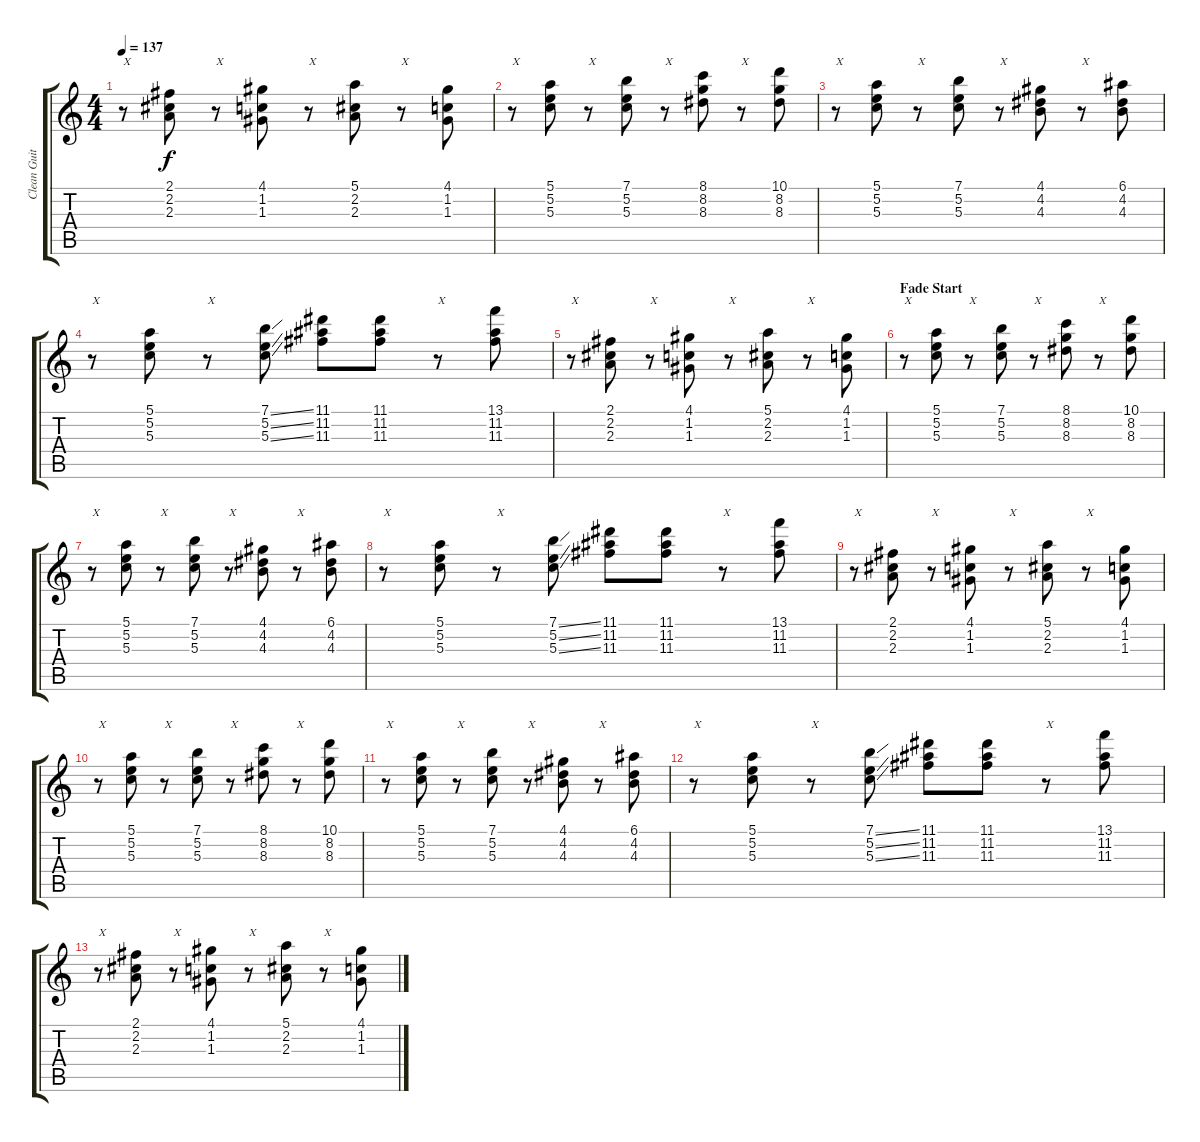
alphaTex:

\track ("Clean Guitar" "Clean Guit") {instrument electricguitarclean}
\staff {score tabs}
\tuning (E4 B3 G3 D3 A2 E2) {hide}
\ts (4 4)
\tempo 137
\clef g2
\ks c
r.8{txt "X" dy f} (2.1 2.2 2.3).8 r.8{txt "X"} (4.1 1.2 1.3).8 r.8{txt "X"} (5.1 2.2 2.3).8 r.8{txt "X"} (4.1 1.2 1.3).8 |
r.8{txt "X"} (5.1 5.2 5.3).8 r.8{txt "X"} (7.1 5.2 5.3).8 r.8{txt "X"} (8.1 8.2 8.3).8 r.8{txt "X"} (10.1 8.2 8.3).8 |
r.8{txt "X"} (5.1 5.2 5.3).8 r.8{txt "X"} (7.1 5.2 5.3).8 r.8{txt "X"} (4.1 4.2 4.3).8 r.8{txt "X"} (6.1 4.2 4.3).8 |
r.8{txt "X"} (5.1 5.2 5.3).8 r.8{txt "X"} (7.1{ss} 5.2{ss} 5.3{ss}).8 (11.1 11.2 11.3).8 (11.1 11.2 11.3).8 r.8{txt "X"} (13.1 11.2 11.3).8 |
r.8{txt "X"} (2.1 2.2 2.3).8 r.8{txt "X"} (4.1 1.2 1.3).8 r.8{txt "X"} (5.1 2.2 2.3).8 r.8{txt "X"} (4.1 1.2 1.3).8 |
\section ("" "Fade Start")
r.8{txt "X"} (5.1 5.2 5.3).8{volume 0} r.8{txt "X"} (7.1 5.2 5.3).8 r.8{txt "X"} (8.1 8.2 8.3).8 r.8{txt "X"} (10.1 8.2 8.3).8 |
r.8{txt "X"} (5.1 5.2 5.3).8 r.8{txt "X"} (7.1 5.2 5.3).8 r.8{txt "X"} (4.1 4.2 4.3).8 r.8{txt "X"} (6.1 4.2 4.3).8 |
r.8{txt "X"} (5.1 5.2 5.3).8 r.8{txt "X"} (7.1{ss} 5.2{ss} 5.3{ss}).8 (11.1 11.2 11.3).8 (11.1 11.2 11.3).8 r.8{txt "X"} (13.1 11.2 11.3).8 |
r.8{txt "X"} (2.1 2.2 2.3).8 r.8{txt "X"} (4.1 1.2 1.3).8 r.8{txt "X"} (5.1 2.2 2.3).8 r.8{txt "X"} (4.1 1.2 1.3).8 |
r.8{txt "X"} (5.1 5.2 5.3).8 r.8{txt "X"} (7.1 5.2 5.3).8 r.8{txt "X"} (8.1 8.2 8.3).8 r.8{txt "X"} (10.1 8.2 8.3).8 |
r.8{txt "X"} (5.1 5.2 5.3).8 r.8{txt "X"} (7.1 5.2 5.3).8 r.8{txt "X"} (4.1 4.2 4.3).8 r.8{txt "X"} (6.1 4.2 4.3).8 |
r.8{txt "X"} (5.1 5.2 5.3).8 r.8{txt "X"} (7.1{ss} 5.2{ss} 5.3{ss}).8 (11.1 11.2 11.3).8 (11.1 11.2 11.3).8 r.8{txt "X"} (13.1 11.2 11.3).8 |
r.8{txt "X"} (2.1 2.2 2.3).8 r.8{txt "X"} (4.1 1.2 1.3).8 r.8{txt "X"} (5.1 2.2 2.3).8 r.8{txt "X"} (4.1 1.2 1.3).8
